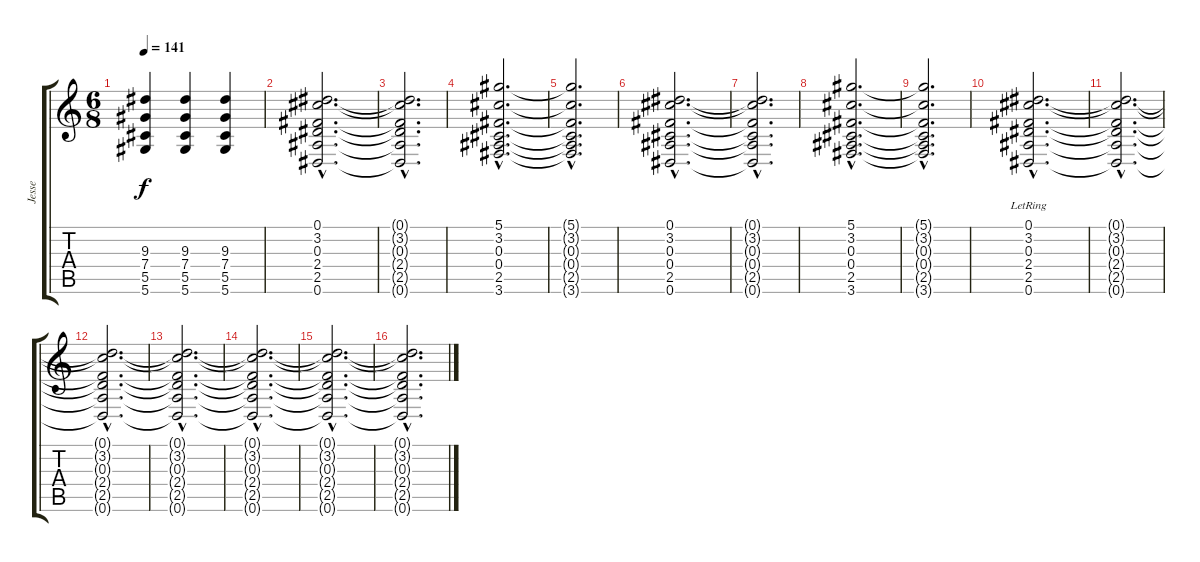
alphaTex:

\track ("Jesse" "Jesse") {instrument electricguitarclean}
\staff {score tabs}
\tuning (Eb4 Bb3 Gb3 Db3 Ab2 Eb2) {hide}
\ts (6 8)
\tempo 141
\clef g2
\ks c
(9.3 7.4 5.5 5.6).4{dy f} (9.3 7.4 5.5 5.6).4 (9.3 7.4 5.5 5.6).4 |
(0.1{hac} 3.2{hac} 0.3{hac} 2.4{hac} 2.5{hac} 0.6{hac}).2{d instrument electricguitarclean} |
(0.1{hac t} 3.2{hac t} 0.3{hac t} 2.4{hac t} 2.5{hac t} 0.6{hac t}).2{d} |
(5.1{hac} 3.2{hac} 0.3{hac} 0.4{hac} 2.5{hac} 3.6{hac}).2{d} |
(5.1{hac t} 3.2{hac t} 0.3{hac t} 0.4{hac t} 2.5{hac t} 3.6{hac t}).2{d} |
(0.1{hac} 3.2{hac} 0.3{hac} 0.4{hac} 2.5{hac} 0.6{hac}).2{d} |
(0.1{hac t} 3.2{hac t} 0.3{hac t} 0.4{hac t} 2.5{hac t} 0.6{hac t}).2{d} |
(5.1{hac} 3.2{hac} 0.3{hac} 0.4{hac} 2.5{hac} 3.6{hac}).2{d} |
(5.1{hac t} 3.2{hac t} 0.3{hac t} 0.4{hac t} 2.5{hac t} 3.6{hac t}).2{d} |
(0.1{hac lr} 3.2{hac lr} 0.3{hac lr} 2.4{hac lr} 2.5{hac lr} 0.6{hac lr}).2{d volume 13} |
(0.1{hac t} 3.2{hac t} 0.3{hac t} 2.4{hac t} 2.5{hac t} 0.6{hac t}).2{d volume 13} |
(0.1{hac t} 3.2{hac t} 0.3{hac t} 2.4{hac t} 2.5{hac t} 0.6{hac t}).2{d volume 12} |
(0.1{hac t} 3.2{hac t} 0.3{hac t} 2.4{hac t} 2.5{hac t} 0.6{hac t}).2{d volume 11} |
(0.1{hac t} 3.2{hac t} 0.3{hac t} 2.4{hac t} 2.5{hac t} 0.6{hac t}).2{d volume 10} |
(0.1{hac t} 3.2{hac t} 0.3{hac t} 2.4{hac t} 2.5{hac t} 0.6{hac t}).2{d volume 8} |
(0.1{hac t} 3.2{hac t} 0.3{hac t} 2.4{hac t} 2.5{hac t} 0.6{hac t}).2{d volume 9}
